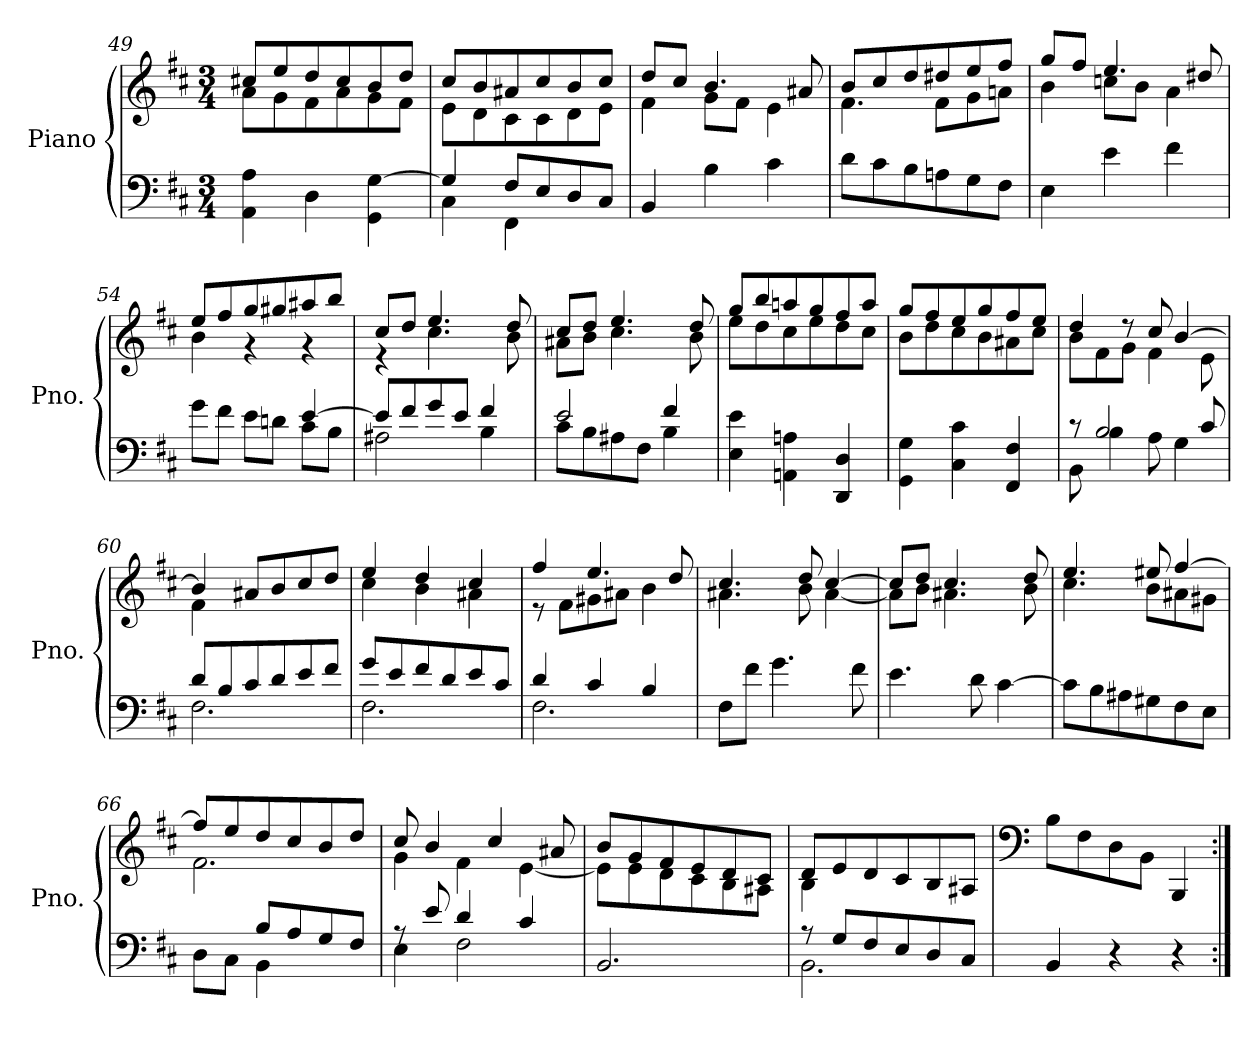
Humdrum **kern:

**kern	**kern
*part1	*part1
*staff2	*staff1
*I"Piano	*
*I'Pno.	*
*clefF4	*clefG2
*k[f#c#]	*k[f#c#]
*M3/4	*M3/4
=49	=49
*	*^
4AA\ 4A\	8cc#X/L	8a\L
.	8ee/	8g\
4D\	8dd/	8f#\
.	8cc#/	8a\
4GG\ [4G\	8b/	8g\
.	8dd/J	8f#\J
=50	=50	=50
*^	*	*
4G/]	4C#\	8cc#/L	8e\L
.	.	8b/	8d\
8F#/L	4FF#\	8a#X/	8c#\
8E/	.	8cc#/	8c#\
8D/	4rBByy	8b/	8d\
8C#/J	.	8cc#/J	8e\J
*v	*v	*	*
=51	=51	=51
4BB/	8dd/L	4f#\
.	8cc#/J	.
4B\	4.b/	8g\L
.	.	8f#\J
4c#\	.	4e\
.	8a#X/	.
=52	=52	=52
8d\L	8b/L	4.f#\
8c#\	8cc#/	.
8B\	8dd/	.
8An\	8dd#X/	8f#\L
8G\	8ee/	8g\
8F#\J	8ff#/J	8an\J
!!LO:LB:g=z	!!
=53	=53	=53
4E\	8gg/L	4b\
.	8ff#/J	.
4e\	4.ee/	8ccn\L
.	.	8b\J
4f#\	.	4a\
.	8dd#X/	.
=54	=54	=54
*^	*	*
4ryy	8g\L	8ee/L	4b\
.	8f#\J	8ff#/	.
4ryy	8e\L	8gg/	4r
.	8dn\J	8gg#X/	.
[4e/	8c#\L	8aa#X/	4r
.	8B\J	8bb/J	.
=55	=55	=55	=55
8e/L]	2A#X\	8cc#/L	4r
8f#/	.	8dd/J	.
8g/	.	4.ee/	4.cc#\
8e/J	.	.	.
4f#/	4B\	.	.
.	.	8dd/	8b\
=56	=56	=56	=56
2e/	8c#\L	8cc#/L	8a#X\L
.	8B\	8dd/J	8b\J
.	8A#X\	4.ee/	4.cc#\
.	8F#\J	.	.
4f#/	4B\	.	.
.	.	8dd/	8b\
*v	*v	*	*
=57	=57	=57
4E\ 4e\	8gg/L	8ee\L
.	8bb/	8dd\
4AAn\ 4An\	8aan/	8cc#\
.	8gg/	8ee\
4DD/ 4D/	8ff#/	8dd\
.	8aa/J	8cc#\J
=58	=58	=58
4GG\ 4G\	8gg/L	8b\L
.	8ff#/	8dd\
4C#\ 4c#\	8ee/	8cc#\
.	8gg/	8b\
4FF#/ 4F#/	8ff#/	8a#X\
.	8ee/J	8cc#\J
!!LO:LB:g=z	!!
=59	=59	=59
*^	*	*
8r	8BB\	4dd/	8b\L
2B/	4B\	.	8f#\
.	.	8r	8g\J
.	8A\	8cc#/	4f#\
.	4G\	[4b/	.
8c#/	.	.	8e\
=60	=60	=60	=60
8d/L	2.F#\	4b/]	4f#\
8B/	.	.	.
8c#/	.	8a#X/L	2ryy
8d/	.	8b/	.
8e/	.	8cc#/	.
8f#/J	.	8dd/J	.
=61	=61	=61	=61
8g/L	2.F#\	4ee/	4cc#\
8e/	.	.	.
8f#/	.	4dd/	4b\
8d/	.	.	.
8e/	.	4cc#/	4a#X\
8c#/J	.	.	.
=62	=62	=62	=62
4d/	2.F#\	4ff#/	8r
.	.	.	8f#\L
4c#/	.	4.ee/	8g#X\
.	.	.	8a#X\J
4B/	.	.	4b\
.	.	8dd/	.
*v	*v	*	*
=63	=63	=63
8F#\L	4.cc#/	4.a#X\
8f#\J	.	.
4.g\	.	.
.	8dd/	8b\
.	[4cc#/	[4a#\
8f#\	.	.
=64	=64	=64
4.e\	8cc#/L]	8a#\L]
.	8dd/J	8b\J
.	4.cc#/	4.a#X\
8d\	.	.
[4c#\	.	.
.	8dd/	8b\
=65	=65	=65
8c#\L]	4.ee/	4.cc#\
8B\	.	.
8A#X\	.	.
8G#X\	8ee#X/	8b\L
8F#\	[4ff#/	8a#X\
8E\J	.	8g#X\J
!!LO:LB:g=z	!!
=66	=66	=66
*^	*	*
4rFyy	8D\L	8ff#/L]	2.f#\
.	8C#\J	8ee/	.
8B/L	4BB\	8dd/	.
8A/	.	8cc#/	.
8G/	4ryy	8b/	.
8F#/J	.	8dd/J	.
=67	=67	=67	=67
8rA	4E\	8cc#/	4g\
8e/	.	4b/	.
4d/	2F#\	.	4f#\
.	.	4cc#/	.
4c#/	.	.	[4e\
.	.	8a#X/	.
*v	*v	*	*
=68	=68	=68
2.BB/	8b/L	8e\L]
.	8g/	8e\
.	8f#/	8d\
.	8e/	8c#\
.	8d/	8B\
.	8c#/J	8A#X\J
=69	=69	=69
*^	*	*
8r	2.BB\	8d/L	4B\
8G/L	.	8e/	.
8F#/	.	8d/	4rcyy
8E/	.	8c#/	.
8D/	.	8B/	4rAyy
8C#/J	.	8A#X/J	.
*v	*v	*	*
*	*v	*v
=70	=70
*	*clefF4
4BB/	8B\L
.	8F#\
4r	8D\
.	8BB\J
4r	4BBB/
=:|!	=:|!
*-	*-
